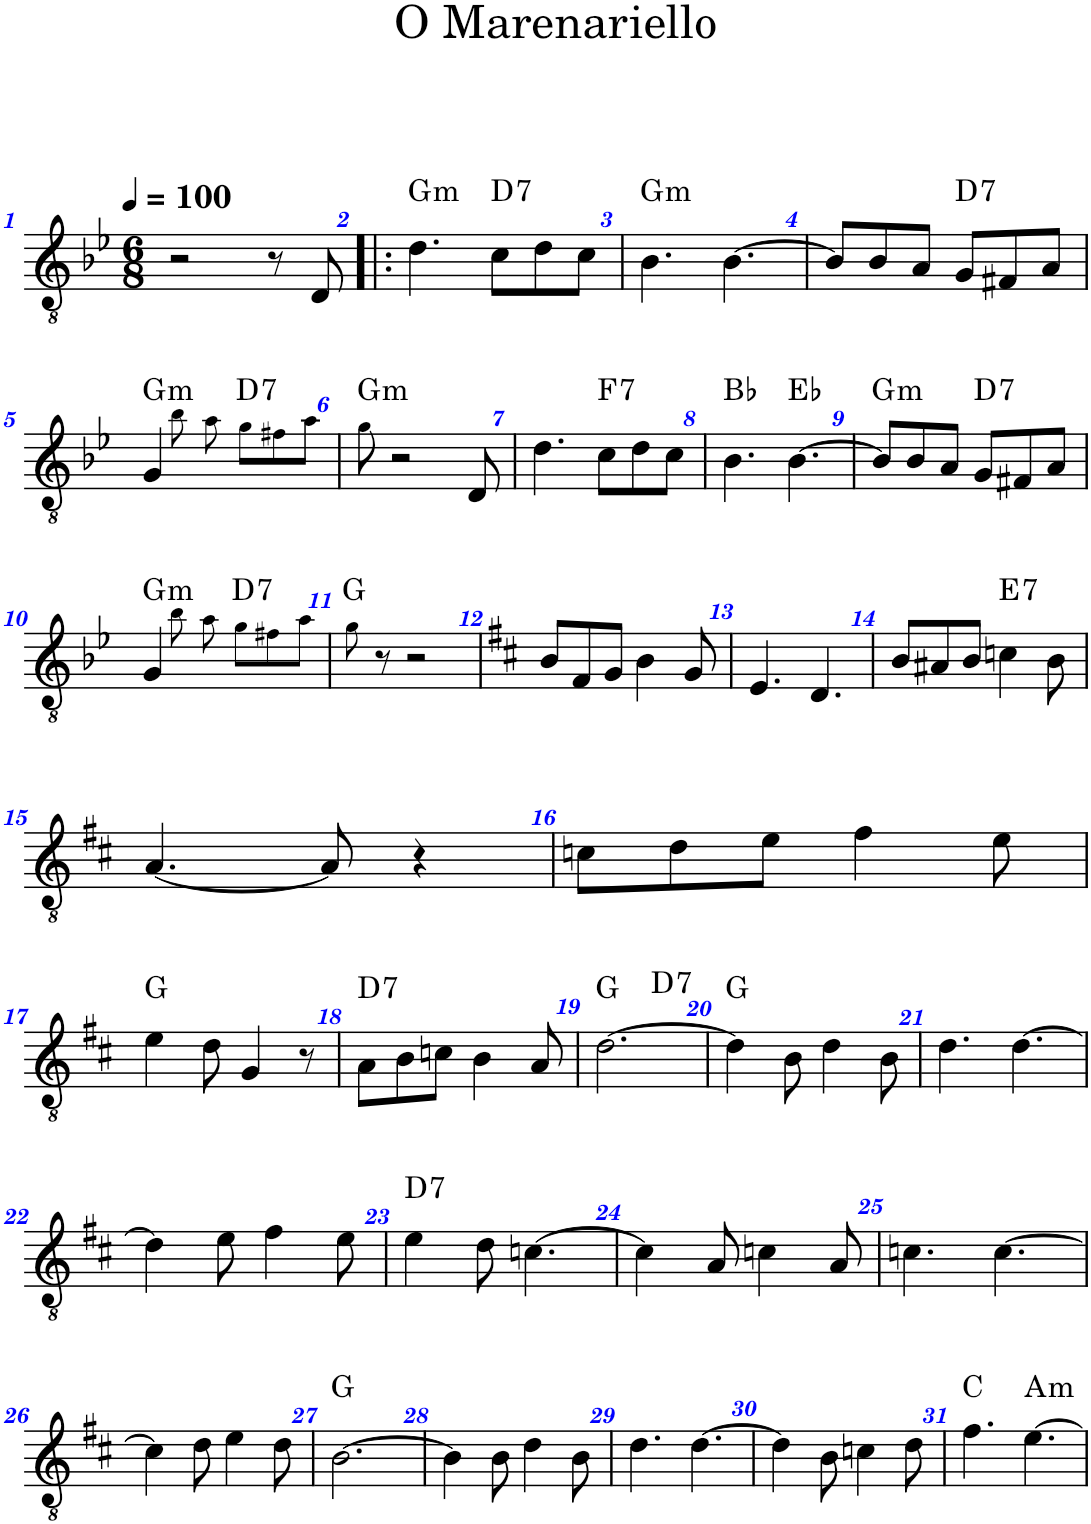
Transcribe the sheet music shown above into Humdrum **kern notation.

**kern	**harte
*part1	*part1
*staff1	*
*I"Chitarra elettrica	*
*clefGv2	*
*k[b-e-]	*
*M6/8	*
*MM100	*
=1	=1
2r	.
8r	.
8D/	.
=2!|:	=2!|:
!	!LO:H:kt=m
4.d\	G:min
!	!LO:H:kt=7
8c\L	D:7
8d\	.
8c\J	.
=3	=3
!	!LO:H:kt=m
4.B-\	G:min
[4.B-\	.
=4	=4
8B-/L]	.
8B-/	.
8A/J	.
!	!LO:H:kt=7
8G/L	D:7
8F#X/	.
8A/J	.
!!LO:LB:g=z
=5	=5
*^	*
!	!	!LO:H:kt=m
4G/	8ryy	G:min
.	8b-!\	.
8a!\	2ryy	.
!	!	!LO:H:kt=7
8g!\L	.	D:7
8f#X!\	.	.
8a!\J	.	.
*v	*v	*
=6	=6
!	!LO:H:kt=m
8g!\	G:min
2r	.
8D/	.
=7	=7
4.d\	.
!	!LO:H:kt=7
8c\L	F:7
8d\	.
8c\J	.
=8	=8
4.B-\	Bb:maj
[4.B-\	Eb:maj
=9	=9
!	!LO:H:kt=m
8B-/L]	G:min
8B-/	.
8A/J	.
!	!LO:H:kt=7
8G/L	D:7
8F#X/	.
8A/J	.
!!LO:LB:g=z
=10	=10
*^	*
!	!	!LO:H:kt=m
4G/	8ryy	G:min
.	8b-!\	.
8a!\	2ryy	.
!	!	!LO:H:kt=7
8g!\L	.	D:7
8f#X!\	.	.
8a!\J	.	.
*v	*v	*
=11	=11
8g!\	G:maj
8r	.
2r	.
=12	=12
*k[f#c#]	*
8B/L	.
8F#/	.
8G/J	.
4B\	.
8G/	.
=13	=13
4.E/	.
4.D/	.
=14	=14
8B/L	.
8A#X/	.
8B/J	.
!	!LO:H:kt=7
4cn\	E:7
8B\	.
!!LO:LB:g=z
=15	=15
[4.A/	.
8A/]	.
4r	.
=16	=16
8cn\L	.
8d\	.
8e\J	.
4f#\	.
8e\	.
!!LO:LB:g=z
=17	=17
4e\	G:maj
8d\	.
4G/	.
8r	.
=18	=18
!	!LO:H:kt=7
8A\L	D:7
8B\	.
8cn\J	.
4B\	.
8A/	.
=19	=19
[2.d\	G:maj
=20	=20
4d\]	G:maj
8B\	.
4d\	.
8B\	.
=21	=21
4.d\	.
[4.d\	.
!!LO:LB:g=z
=22	=22
4d\]	.
8e\	.
4f#\	.
8e\	.
=23	=23
!	!LO:H:kt=7
4e\	D:7
8d\	.
[4.cn\	.
=24	=24
4c\]	.
8A/	.
4cn\	.
8A/	.
=25	=25
4.cn\	.
[4.c\	.
!!LO:LB:g=z
=26	=26
4c\]	.
8d\	.
4e\	.
8d\	.
=27	=27
[2.B\	G:maj
=28	=28
4B\]	.
8B\	.
4d\	.
8B\	.
=29	=29
4.d\	.
[4.d\	.
=30	=30
4d\]	.
8B\	.
4cn\	.
8d\	.
=31	=31
4.f#\	C:maj
!	!LO:H:kt=m
[4.e\	A:min
=	=
*-	*-
